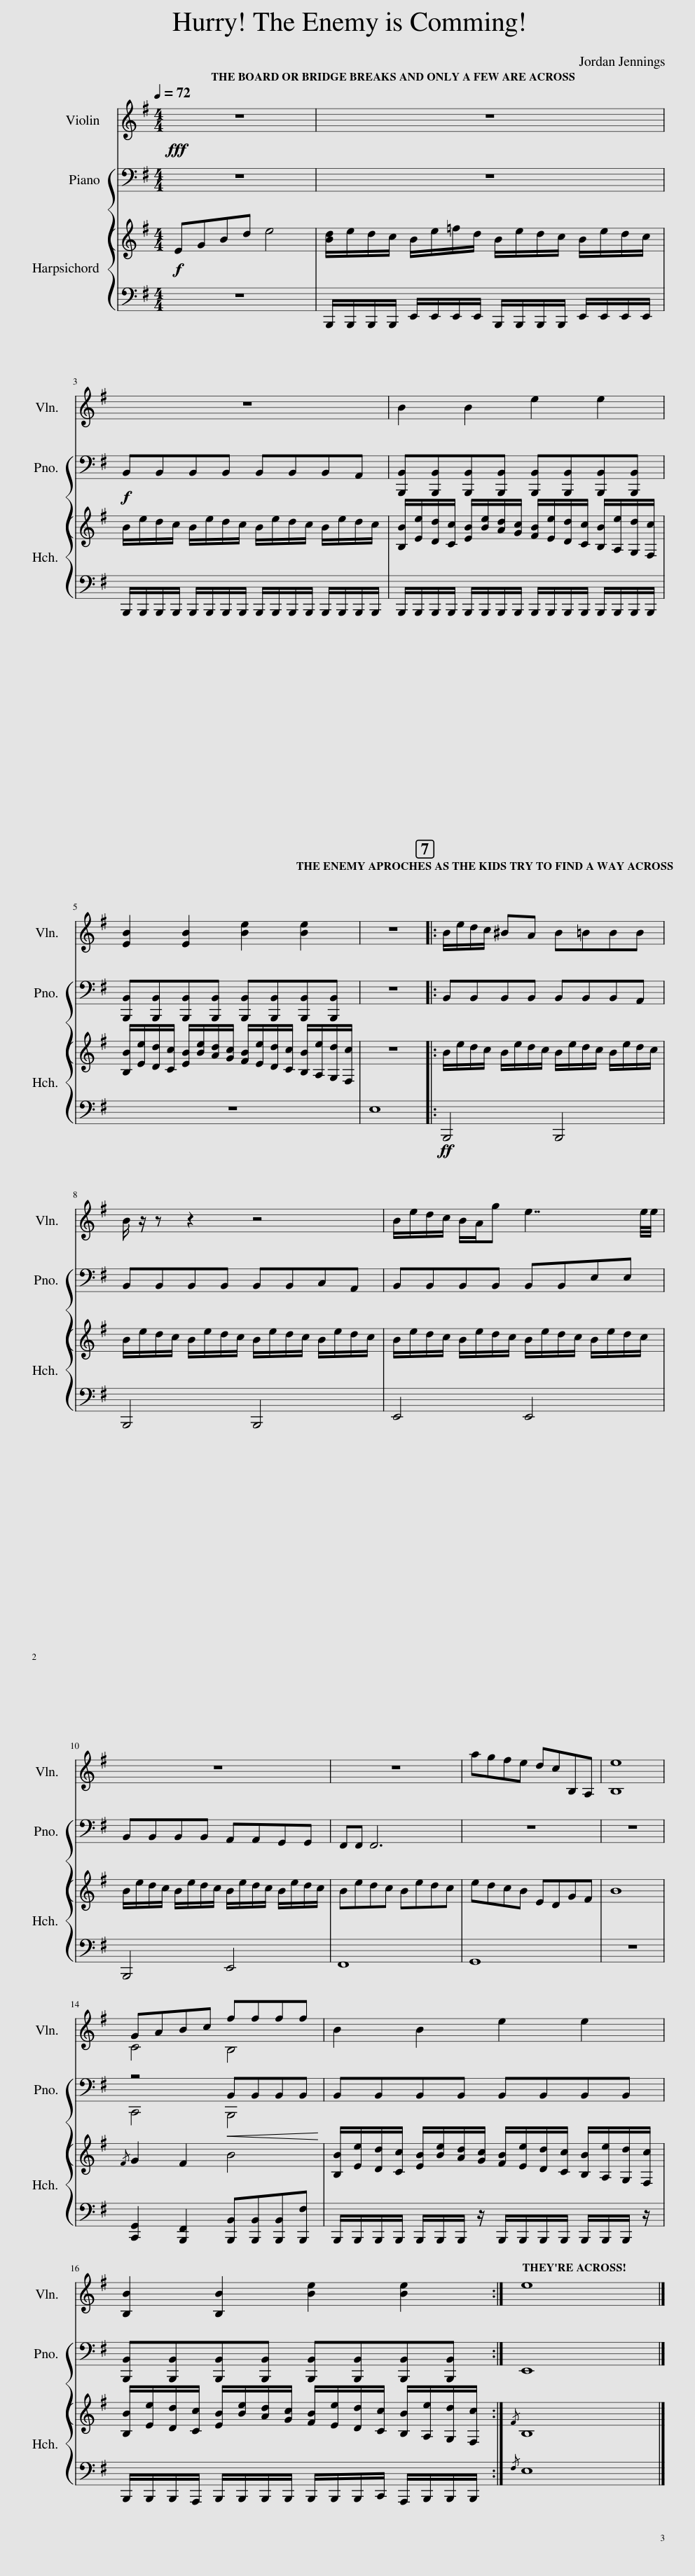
X:1
%%score ( 1 2 ) { ( 3 4 ) { 5 | 6 } }
L:1/8
Q:1/4=72
M:4/4
I:linebreak $
K:G
V:1 treble
V:2 treble
V:3 bass
V:4 bass
V:5 treble
V:6 bass
V:1
!fff! z8 | z8 |$ z8 | B2 B2 e2 e2 |$ [EB]2 [EB]2 [Be]2 [Be]2 | %5
 z8 |: B/e/d/c/ ^BA B=BBB |$ B/ z/ z z2 z4 | B/e/d/c/ B/A/g e7/2 e/4e/4 |$ z8 | %10
 z8 | agfe dcB,A, | [B,e]8 |$ GABc ffff | B2 B2 e2 e2 |$ %15
 [B,B]2 [B,B]2 [Be]2 [Be]2 :| e8 |] %17
V:2
 x8 | x8 |$ x8 | x8 |$ x8 | %5
 x8 |: x8 |$ x8 | x8 |$ x8 | %10
 x8 | x8 | x8 |$ C4 B,4 | x8 |$ %15
 x8 :| x8 |] %17
V:3
 z8 | z8 |$!f! B,,B,,B,,B,, B,,B,,B,,A,, | [B,,,B,,][B,,,B,,][B,,,B,,][B,,,B,,] [B,,,B,,][B,,,B,,][B,,,B,,][B,,,B,,] |$ [B,,,B,,][B,,,B,,][B,,,B,,][B,,,B,,] [B,,,B,,][B,,,B,,][B,,,B,,][B,,,B,,] | %5
 z8 |: B,,B,,B,,B,, B,,B,,B,,A,, |$ B,,B,,B,,B,, B,,B,,C,A,, | B,,B,,B,,B,, B,,B,,E,E, |$ B,,B,,B,,B,, A,,A,,G,,G,, | %10
 F,,F,, F,,6 | z8 | z8 |$ z4!<(! B,,B,,B,,B,,!<)! | B,,B,,B,,B,, B,,B,,B,,B,, |$ %15
 [B,,,B,,][B,,,B,,][B,,,B,,][B,,,B,,] [B,,,B,,][B,,,B,,][B,,,B,,][B,,,B,,] :| E,,8 |] %17
V:4
 x8 | x8 |$ x8 | x8 |$ x8 | %5
 x8 |: x8 |$ x8 | x8 |$ x8 | %10
 x8 | x8 | x8 |$ C,,4 B,,,4 | x8 |$ %15
 x8 :| x8 |] %17
V:5
!f! EGBd e4 | [Bd]/e/d/c/ B/e/=f/d/ B/e/d/c/ B/e/d/c/ |$ B/e/d/c/ B/e/d/c/ B/e/d/c/ B/e/d/c/ | [B,B]/[Ee]/[Dd]/[Cc]/ [EB]/[Be]/[Ad]/[Gc]/ [FB]/[Ee]/[Dd]/[Cc]/ [B,B]/[A,e]/[G,d]/[F,c]/ |$ [B,B]/[Ee]/[Dd]/[Cc]/ [EB]/[Be]/[Ad]/[Gc]/ [FB]/[Ee]/[Dd]/[Cc]/ [B,B]/[A,e]/[G,d]/[F,c]/ | %5
 z8 |: B/e/d/c/ B/e/d/c/ B/e/d/c/ B/e/d/c/ |$ B/e/d/c/ B/e/d/c/ B/e/d/c/ B/e/d/c/ | B/e/d/c/ B/e/d/c/ B/e/d/c/ B/e/d/c/ |$ B/e/d/c/ B/e/d/c/ B/e/d/c/ B/e/d/c/ | %10
 Bedc Bedc | edcB EDGF | B8 |${/F} G2 F2 B4 | [B,B]/[Ee]/[Dd]/[Cc]/ [EB]/[Be]/[Ad]/[Gc]/ [FB]/[Ee]/[Dd]/[Cc]/ [B,B]/[A,e]/[G,d]/[F,c]/ |$ %15
 [B,B]/[Ee]/[Dd]/[Cc]/ [EB]/[Be]/[Ad]/[Gc]/ [FB]/[Ee]/[Dd]/[Cc]/ [B,B]/[A,e]/[G,d]/[F,c]/ :|{/F} B,8 |] %17
V:6
 z8 | B,,,/B,,,/B,,,/B,,,/ E,,/E,,/E,,/E,,/ B,,,/B,,,/B,,,/B,,,/ E,,/E,,/E,,/E,,/ |$ B,,,/B,,,/B,,,/B,,,/ B,,,/B,,,/B,,,/B,,,/ B,,,/B,,,/B,,,/B,,,/ B,,,/B,,,/B,,,/B,,,/ | B,,,/B,,,/B,,,/B,,,/ B,,,/B,,,/B,,,/B,,,/ B,,,/B,,,/B,,,/B,,,/ B,,,/B,,,/B,,,/B,,,/ |$ z8 | %5
 E,8 |:!ff! B,,,4 B,,,4 |$ B,,,4 B,,,4 | E,,4 E,,4 |$ B,,,4 E,,4 | %10
 F,,8 | G,,8 | z8 |$ [C,,G,,]2 [B,,,F,,]2 [B,,,B,,][B,,,B,,][B,,,B,,][B,,,F,] | B,,,/B,,,/B,,,/B,,,/ B,,,/B,,,/B,,,/ z/ B,,,/B,,,/B,,,/B,,,/ B,,,/B,,,/B,,,/ z/ |$ %15
 B,,,/B,,,/B,,,/A,,,/ B,,,/B,,,/B,,,/B,,,/ B,,,/B,,,/B,,,/C,,/ A,,,/B,,,/B,,,/B,,,/ :|{/F,} E,8 |] %17
